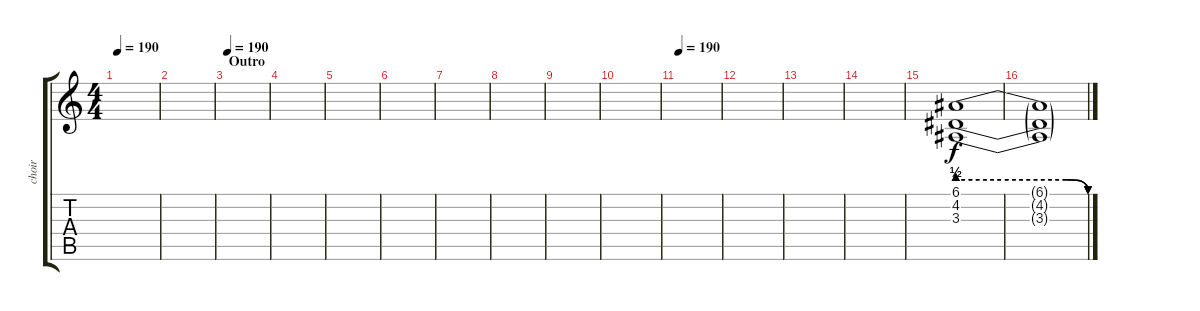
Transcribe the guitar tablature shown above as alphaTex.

\track ("choir" "choir") {instrument pad4choir}
\staff {score tabs}
\tuning (Eb4 Bb3 Gb3 Db3 Ab2 Eb2) {hide}
\ts (4 4)
\tempo 190
\clef g2
\ks c
|
|
\section ("" "Outro")
\tempo 190
|
|
|
|
|
|
|
|
\tempo 190
|
|
|
|
(6.1{be (custom 0 2 20 2 40 2 50 2 60 0)} 4.2{be (custom 0 2 20 2 40 2 50 2 60 0)} 3.3{be (custom 0 2 20 2 40 2 50 2 60 0)}).1 |
(6.1{t} 4.2{t} 3.3{t}).1
